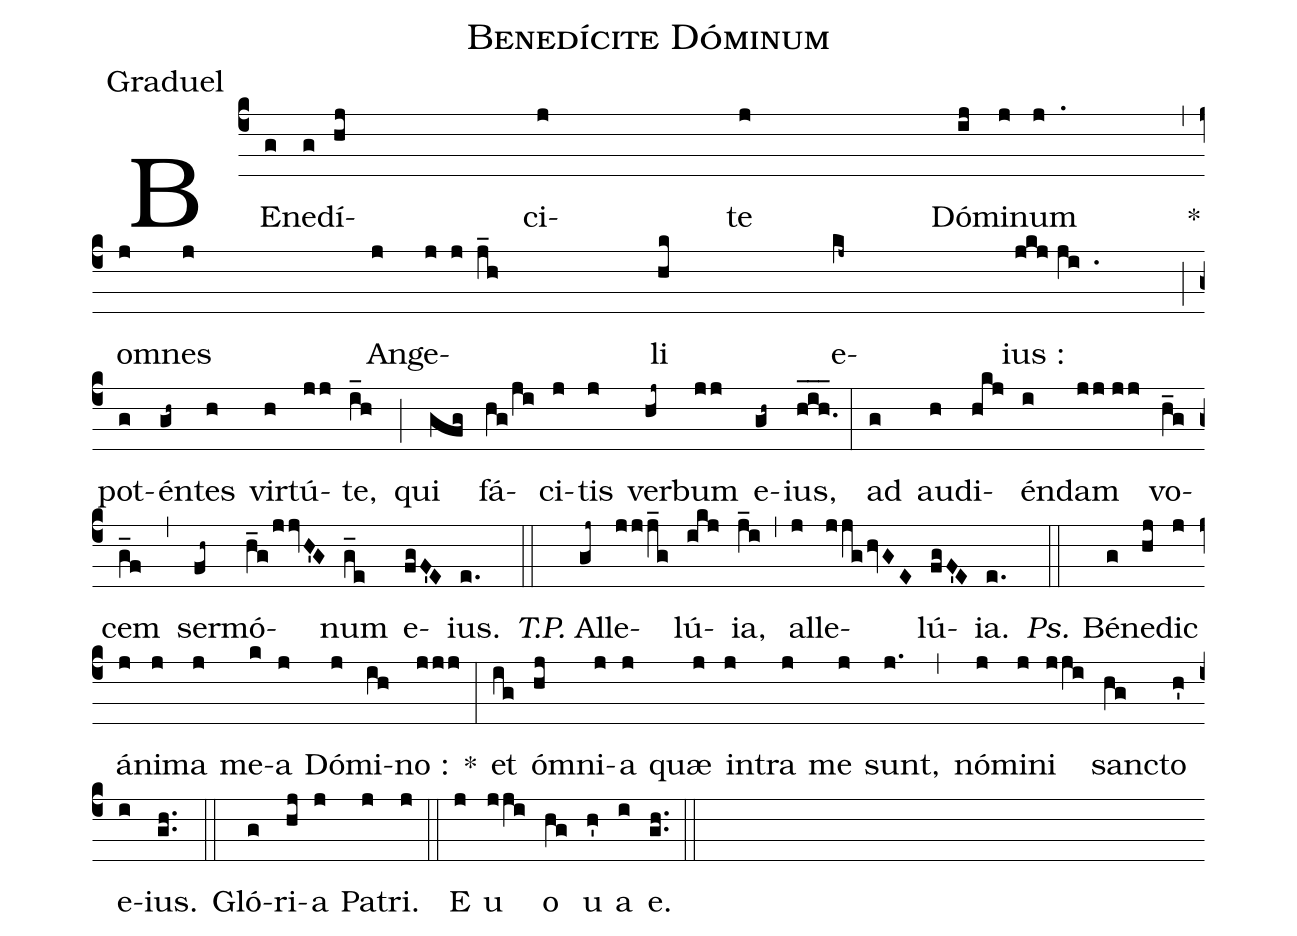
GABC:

name:Benedícite Dóminum;
office-part:Graduel;
%%
(c4) BE(g)ne(g)dí(hj)ci(j)te(j) Dó(ij)mi(j)num(j.) *(,) (z) o(j)mnes(j) An(j)ge(jjj_h)li(hk) e(kj~)ius :(jkjji.) (;) (z) pot(g)én(gh~)tes(h) vir(h)tú(jj)te,(i_h) (;) qui(gfg) fá(hg!/ji)ci(j)tis(j) ver(hj~)bum(jj) e(gh~)ius,(hih___.) (:)
ad(g) au(h)di(hkj)én(i)dam(jj!//jj) vo(h_g)cem(g_f) (,) ser(fh~)mó(h_g!/jjvH'G)num(g_e) e(fgF'E)ius.(e.) (::)

<i>T.P.</i> Al(gj~)le(jjj_g)lú(ikj)ia,(j_i) (,) al(j)le(jjghvGE)lú(fgF'E)ia.(e.) (::)

<i>Ps.</i> Bé(g)ne(hj)dic(j) á(j)ni(j)ma(j) me(k)a(j) Dó(j)mi(ih)no :(jjj) *(:)
et(ig) ó(hj)mni(j)a(j) quæ(j) in(j)tra(j) me(j) sunt,(j.) (,) nó(j)mi(j)ni(jji) san(hg)cto(h') e(i)ius.(gh..) (::)

Gló(g)ri(hj)a(j) Pa(j)tri.(j) (::) E(j) u(jji) o(hg) u(h') a(i) e.(gh..) (::)
